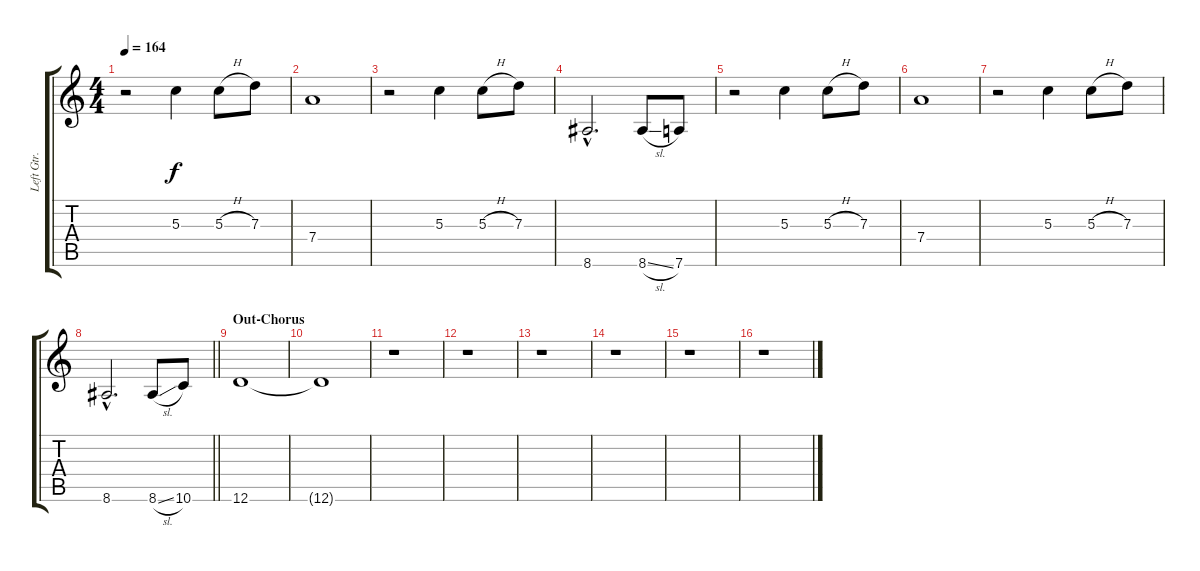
\track ("Left Gtr. Janne (Fills)" "Left Gtr. ") {instrument distortionguitar}
\staff {score tabs}
\tuning (E4 B3 G3 D3 A2 D2) {hide}
\ts (4 4)
\tempo 164
\clef g2
\ks c
r.2{dy f} 5.3.4 5.3{h}.8 7.3.8 |
7.4.1 |
r.2 5.3.4 5.3{h}.8 7.3.8 |
8.6{hac}.2{d} 8.6{sl}.8 7.6.8 |
r.2 5.3.4 5.3{h}.8 7.3.8 |
7.4.1 |
r.2 5.3.4 5.3{h}.8 7.3.8 |
\barLineRight lightlight
8.6{hac}.2{d} 8.6{sl}.8 10.6.8 |
\section ("" "Out-Chorus")
12.6.1 |
12.6{t}.1 |
r.1 |
r.1 |
r.1 |
r.1 |
r.1 |
r.1
